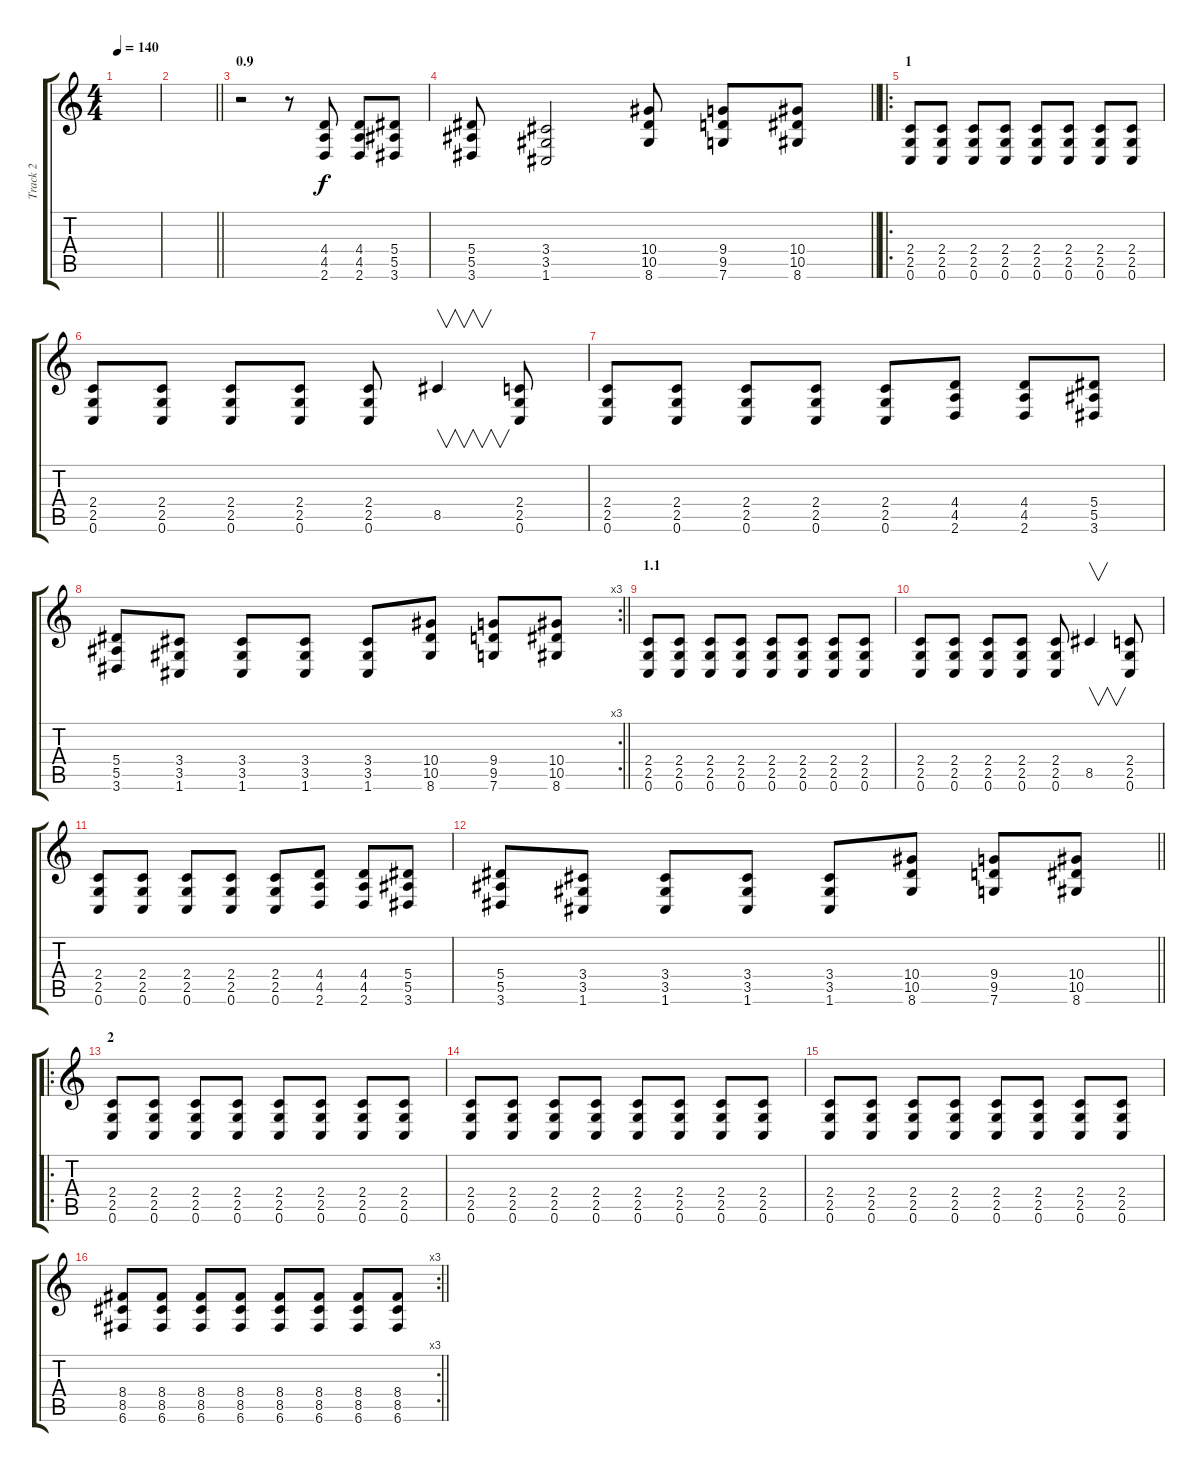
\track ("Track 2" "Track 2") {instrument distortionguitar}
\staff {score tabs}
\tuning (C4 G3 Eb3 Bb2 F2 C2) {hide}
\ts (4 4)
\tempo 140
\clef g2
\ks c
|
\barLineRight lightlight
|
\section ("" "0.9")
r.2 r.8 (4.4 4.5 2.6).8 (4.4 4.5 2.6).8 (5.4 5.5 3.6).8 |
\barLineRight lightlight
(5.4 5.5 3.6).8 (3.4 3.5 1.6).2 (10.4 10.5 8.6).8 (9.4 9.5 7.6).8 (10.4 10.5 8.6).8 |
\ro
\section ("" "1")
(2.4 2.5 0.6).8 (2.4 2.5 0.6).8 (2.4 2.5 0.6).8 (2.4 2.5 0.6).8 (2.4 2.5 0.6).8 (2.4 2.5 0.6).8 (2.4 2.5 0.6).8 (2.4 2.5 0.6).8 |
(2.4 2.5 0.6).8 (2.4 2.5 0.6).8 (2.4 2.5 0.6).8 (2.4 2.5 0.6).8 (2.4 2.5 0.6).8 8.5.4{v} (2.4 2.5 0.6).8 |
(2.4 2.5 0.6).8 (2.4 2.5 0.6).8 (2.4 2.5 0.6).8 (2.4 2.5 0.6).8 (2.4 2.5 0.6).8 (4.4 4.5 2.6).8 (4.4 4.5 2.6).8 (5.4 5.5 3.6).8 |
\rc 3
\barLineRight lightlight
(5.4 5.5 3.6).8 (3.4 3.5 1.6).8 (3.4 3.5 1.6).8 (3.4 3.5 1.6).8 (3.4 3.5 1.6).8 (10.4 10.5 8.6).8 (9.4 9.5 7.6).8 (10.4 10.5 8.6).8 |
\section ("" "1.1")
(2.4 2.5 0.6).8 (2.4 2.5 0.6).8 (2.4 2.5 0.6).8 (2.4 2.5 0.6).8 (2.4 2.5 0.6).8 (2.4 2.5 0.6).8 (2.4 2.5 0.6).8 (2.4 2.5 0.6).8 |
(2.4 2.5 0.6).8 (2.4 2.5 0.6).8 (2.4 2.5 0.6).8 (2.4 2.5 0.6).8 (2.4 2.5 0.6).8 8.5.4{v} (2.4 2.5 0.6).8 |
(2.4 2.5 0.6).8 (2.4 2.5 0.6).8 (2.4 2.5 0.6).8 (2.4 2.5 0.6).8 (2.4 2.5 0.6).8 (4.4 4.5 2.6).8 (4.4 4.5 2.6).8 (5.4 5.5 3.6).8 |
\barLineRight lightlight
(5.4 5.5 3.6).8 (3.4 3.5 1.6).8 (3.4 3.5 1.6).8 (3.4 3.5 1.6).8 (3.4 3.5 1.6).8 (10.4 10.5 8.6).8 (9.4 9.5 7.6).8 (10.4 10.5 8.6).8 |
\ro
\section ("" "2")
(2.4 2.5 0.6).8 (2.4 2.5 0.6).8 (2.4 2.5 0.6).8 (2.4 2.5 0.6).8 (2.4 2.5 0.6).8 (2.4 2.5 0.6).8 (2.4 2.5 0.6).8 (2.4 2.5 0.6).8 |
(2.4 2.5 0.6).8 (2.4 2.5 0.6).8 (2.4 2.5 0.6).8 (2.4 2.5 0.6).8 (2.4 2.5 0.6).8 (2.4 2.5 0.6).8 (2.4 2.5 0.6).8 (2.4 2.5 0.6).8 |
(2.4 2.5 0.6).8 (2.4 2.5 0.6).8 (2.4 2.5 0.6).8 (2.4 2.5 0.6).8 (2.4 2.5 0.6).8 (2.4 2.5 0.6).8 (2.4 2.5 0.6).8 (2.4 2.5 0.6).8 |
\rc 3
\barLineRight lightlight
(8.4 8.5 6.6).8 (8.4 8.5 6.6).8 (8.4 8.5 6.6).8 (8.4 8.5 6.6).8 (8.4 8.5 6.6).8 (8.4 8.5 6.6).8 (8.4 8.5 6.6).8 (8.4 8.5 6.6).8
